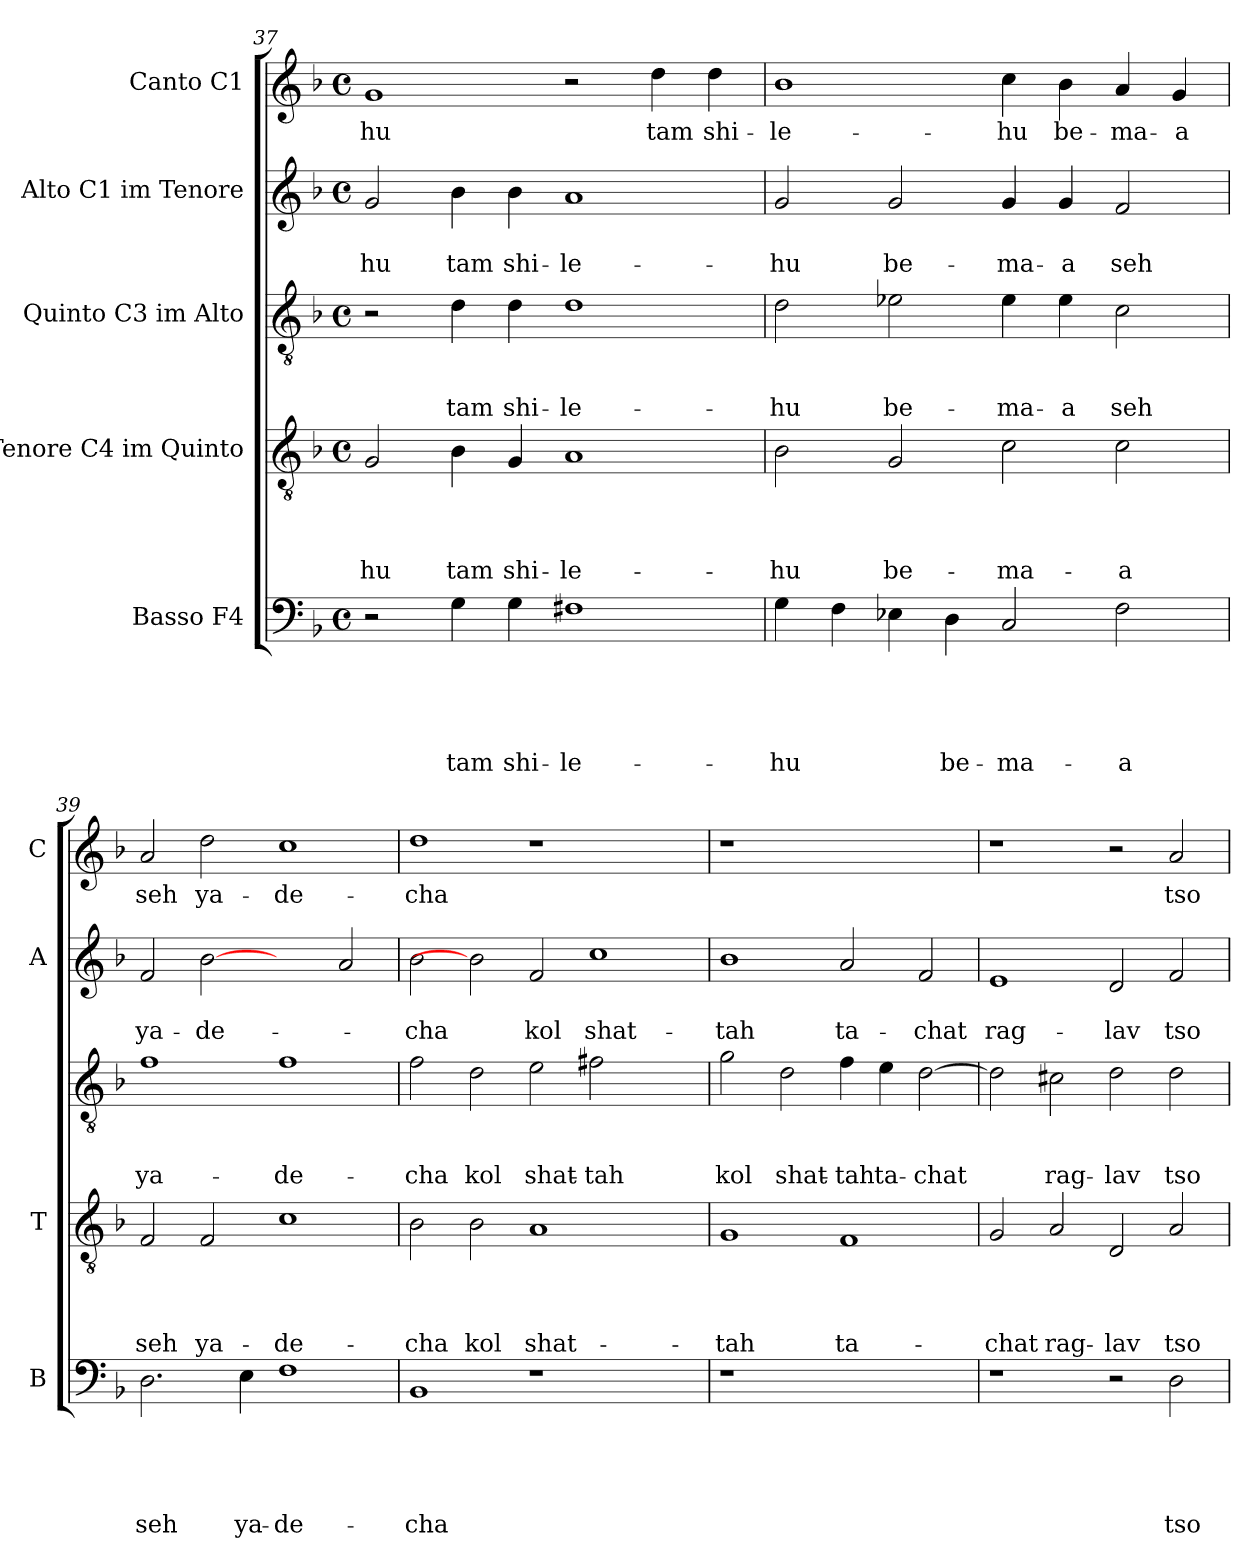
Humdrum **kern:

**kern	**text	**text	**text	**text	**text	**kern	**text	**text	**text	**text	**kern	**text	**text	**text	**kern	**text	**text	**kern	**text
*part5	*part5	*part5	*part5	*part5	*part5	*part4	*part4	*part4	*part4	*part4	*part3	*part3	*part3	*part3	*part2	*part2	*part2	*part1	*part1
*staff5	*staff5	*staff5	*staff5	*staff5	*staff5	*staff4	*staff4	*staff4	*staff4	*staff4	*staff3	*staff3	*staff3	*staff3	*staff2	*staff2	*staff2	*staff1	*staff1
*I"Basso F4	*	*	*	*	*	*I"Tenore C4 im  Quinto	*	*	*	*	*I"Quinto C3 im Alto	*	*	*	*I"Alto C1 im Tenore	*	*	*I"Canto C1	*
*I'B	*	*	*	*	*	*I'T	*	*	*	*	*	*	*	*	*I'A	*	*	*I'C	*
!!LO:LB:g=z
*clefF4	*	*	*	*	*	*clefGv2	*	*	*	*	*clefGv2	*	*	*	*clefG2	*	*	*clefG2	*
*k[b-]	*	*	*	*	*	*k[b-]	*	*	*	*	*k[b-]	*	*	*	*k[b-]	*	*	*k[b-]	*
*F:	*	*	*	*	*	*F:	*	*	*	*	*F:	*	*	*	*F:	*	*	*F:	*
*M4/4	*	*	*	*	*	*M4/4	*	*	*	*	*M4/4	*	*	*	*M4/4	*	*	*M4/4	*
*met(c)	*	*	*	*	*	*met(c)	*	*	*	*	*met(c)	*	*	*	*met(c)	*	*	*met(c)	*
=37	=37	=37	=37	=37	=37	=37	=37	=37	=37	=37	=37	=37	=37	=37	=37	=37	=37	=37	=37
!	!	!	!	!	!	!	!	!	!	!LO:LY:b	!	!	!	!	!	!	!LO:LY:b	!	!LO:LY:b
2r	.	.	.	.	.	2G/	.	.	.	-hu	2r	.	.	.	2g/	.	-hu	1g	-hu
!	!	!	!	!	!LO:LY:b	!	!	!	!	!LO:LY:b	!	!	!	!LO:LY:b	!	!	!LO:LY:b	!	!
4G\	.	.	.	.	tam	4B-\	.	.	.	tam	4d\	.	.	tam	4b-\	.	tam	.	.
!	!	!	!	!	!LO:LY:b	!	!	!	!	!LO:LY:b	!	!	!	!LO:LY:b	!	!	!LO:LY:b	!	!
4G\	.	.	.	.	shi-	4G/	.	.	.	shi-	4d\	.	.	shi-	4b-\	.	shi-	.	.
!	!	!	!	!	!LO:LY:b	!	!	!	!	!LO:LY:b	!	!	!	!LO:LY:b	!	!	!LO:LY:b	!	!
1F#X	.	.	.	.	-le-	1A	.	.	.	-le-	1d	.	.	-le-	1a	.	-le-	2r	.
!	!	!	!	!	!	!	!	!	!	!	!	!	!	!	!	!	!	!	!LO:LY:b
.	.	.	.	.	.	.	.	.	.	.	.	.	.	.	.	.	.	4dd\	tam
!	!	!	!	!	!	!	!	!	!	!	!	!	!	!	!	!	!	!	!LO:LY:b
.	.	.	.	.	.	.	.	.	.	.	.	.	.	.	.	.	.	4dd\	shi-
=38	=38	=38	=38	=38	=38	=38	=38	=38	=38	=38	=38	=38	=38	=38	=38	=38	=38	=38	=38
!	!	!	!	!	!LO:LY:b	!	!	!	!	!LO:LY:b	!	!	!	!LO:LY:b	!	!	!LO:LY:b	!	!LO:LY:b
4G\	.	.	.	.	-hu	2B-\	.	.	.	-hu	2d\	.	.	-hu	2g/	.	-hu	1b-	-le-
4F\	.	.	.	.	.	.	.	.	.	.	.	.	.	.	.	.	.	.	.
!	!	!	!	!	!	!	!	!	!	!LO:LY:b	!	!	!	!LO:LY:b	!	!	!LO:LY:b	!	!
4E-X\	.	.	.	.	.	2G/	.	.	.	be-	2e-X\	.	.	be-	2g/	.	be-	.	.
!	!	!	!	!	!LO:LY:b	!	!	!	!	!	!	!	!	!	!	!	!	!	!
4D\	.	.	.	.	be-	.	.	.	.	.	.	.	.	.	.	.	.	.	.
!	!	!	!	!	!LO:LY:b	!	!	!	!	!LO:LY:b	!	!	!	!LO:LY:b	!	!	!LO:LY:b	!	!LO:LY:b
2C/	.	.	.	.	-ma-	2c\	.	.	.	-ma-	4e-\	.	.	-ma-	4g/	.	-ma-	4cc\	-hu
!	!	!	!	!	!	!	!	!	!	!	!	!	!	!LO:LY:b	!	!	!LO:LY:b	!	!LO:LY:b
.	.	.	.	.	.	.	.	.	.	.	4e-\	.	.	-a	4g/	.	-a	4b-\	be-
!	!	!	!	!	!LO:LY:b	!	!	!	!	!LO:LY:b	!	!	!	!LO:LY:b	!	!	!LO:LY:b	!	!LO:LY:b
2F\	.	.	.	.	-a	2c\	.	.	.	-a	2c\	.	.	seh	2f/	.	seh	4a/	-ma-
!	!	!	!	!	!	!	!	!	!	!	!	!	!	!	!	!	!	!	!LO:LY:b
.	.	.	.	.	.	.	.	.	.	.	.	.	.	.	.	.	.	4g/	-a
=39	=39	=39	=39	=39	=39	=39	=39	=39	=39	=39	=39	=39	=39	=39	=39	=39	=39	=39	=39
!	!	!	!	!	!LO:LY:b	!	!	!	!	!LO:LY:b	!	!	!	!LO:LY:b	!	!	!LO:LY:b	!	!LO:LY:b
2.D\	.	.	.	.	seh	2F/	.	.	.	seh	1f	.	.	ya-	2f/	.	ya-	2a/	seh
!	!	!	!	!	!	!	!	!	!	!LO:LY:b	!	!	!	!	!	!	!LO:LY:b	!	!LO:LY:b
.	.	.	.	.	.	2F/	.	.	.	ya-	.	.	.	.	[2b-	.	-de-	2dd\	ya-
!	!	!	!	!	!LO:LY:b	!	!	!	!	!	!	!	!	!	!	!	!	!	!
4E\	.	.	.	.	ya-	.	.	.	.	.	.	.	.	.	.	.	.	.	.
!	!	!	!	!	!LO:LY:b	!	!	!	!	!LO:LY:b	!	!	!	!LO:LY:b	!	!	!	!	!LO:LY:b
1F	.	.	.	.	-de-	1c	.	.	.	-de-	1f	.	.	-de-	2ryy	.	.	1cc	-de-
.	.	.	.	.	.	.	.	.	.	.	.	.	.	.	2a/	.	.	.	.
=40	=40	=40	=40	=40	=40	=40	=40	=40	=40	=40	=40	=40	=40	=40	=40	=40	=40	=40	=40
!	!	!	!	!	!LO:LY:b	!	!	!	!	!LO:LY:b	!	!	!	!LO:LY:b	!	!	!LO:LY:b	!	!LO:LY:b
1BB-	.	.	.	.	-cha	2B-\	.	.	.	-cha	2f\	.	.	-cha	2b-\	.	-cha	1dd	-cha
!	!	!	!	!	!	!	!	!	!	!LO:LY:b	!	!	!	!LO:LY:b	!	!	!	!	!
.	.	.	.	.	.	2B-\	.	.	.	kol	2d\	.	.	kol	2b-]	.	.	.	.
!	!	!	!	!	!	!	!	!	!	!LO:LY:b	!	!	!	!LO:LY:b	!	!	!LO:LY:b	!	!
1r	.	.	.	.	.	1A	.	.	.	shat-	2e\	.	.	shat-	2f/	.	kol	1r	.
!	!	!	!	!	!	!	!	!	!	!	!	!	!	!LO:LY:b	!	!	!LO:LY:b	!	!
.	.	.	.	.	.	.	.	.	.	.	2f#X\	.	.	-tah	1cc	.	shat-	.	.
2ryy	.	.	.	.	.	2ryy	.	.	.	.	2ryy	.	.	.	.	.	.	2ryy	.
=41	=41	=41	=41	=41	=41	=41	=41	=41	=41	=41	=41	=41	=41	=41	=41	=41	=41	=41	=41
!	!	!	!	!	!	!	!	!	!	!LO:LY:b	!	!	!	!LO:LY:b	!	!	!LO:LY:b	!	!
1r	.	.	.	.	.	1G	.	.	.	-tah	2g\	.	.	kol	1b-	.	-tah	1r	.
!	!	!	!	!	!	!	!	!	!	!	!	!	!	!LO:LY:b	!	!	!	!	!
.	.	.	.	.	.	.	.	.	.	.	2d\	.	.	shat-	.	.	.	.	.
!	!	!	!	!	!	!	!	!	!	!LO:LY:b	!	!	!	!LO:LY:b	!	!	!LO:LY:b	!	!
1ryy	.	.	.	.	.	1F	.	.	.	ta-	4f\	.	.	-tah	2a/	.	ta-	1ryy	.
!	!	!	!	!	!	!	!	!	!	!	!	!	!	!LO:LY:b	!	!	!	!	!
.	.	.	.	.	.	.	.	.	.	.	4e\	.	.	ta-	.	.	.	.	.
!	!	!	!	!	!	!	!	!	!	!	!	!	!	!LO:LY:b	!	!	!LO:LY:b	!	!
.	.	.	.	.	.	.	.	.	.	.	[2d\	.	.	-chat	2f/	.	-chat	.	.
!!LO:PB:g=z
=42	=42	=42	=42	=42	=42	=42	=42	=42	=42	=42	=42	=42	=42	=42	=42	=42	=42	=42	=42
!	!	!	!	!	!	!	!	!	!	!LO:LY:b	!	!	!	!	!	!	!LO:LY:b	!	!
1r	.	.	.	.	.	2G/	.	.	.	-chat	2d\]	.	.	.	1e	.	rag-	1r	.
!	!	!	!	!	!	!	!	!	!	!LO:LY:b	!	!	!	!LO:LY:b	!	!	!	!	!
.	.	.	.	.	.	2A/	.	.	.	rag-	2c#X\	.	.	rag-	.	.	.	.	.
!	!	!	!	!	!	!	!	!	!	!LO:LY:b	!	!	!	!LO:LY:b	!	!	!LO:LY:b	!	!
2r	.	.	.	.	.	2D/	.	.	.	-lav	2d\	.	.	-lav	2d/	.	-lav	2r	.
!	!	!	!	!	!LO:LY:b	!	!	!	!	!LO:LY:b	!	!	!	!LO:LY:b	!	!	!LO:LY:b	!	!LO:LY:b
2D\	.	.	.	.	tso-	2A/	.	.	.	tso-	2d\	.	.	tso-	2f/	.	tso-	2a/	tso-
=	=	=	=	=	=	=	=	=	=	=	=	=	=	=	=	=	=	=	=
*-	*-	*-	*-	*-	*-	*-	*-	*-	*-	*-	*-	*-	*-	*-	*-	*-	*-	*-	*-
